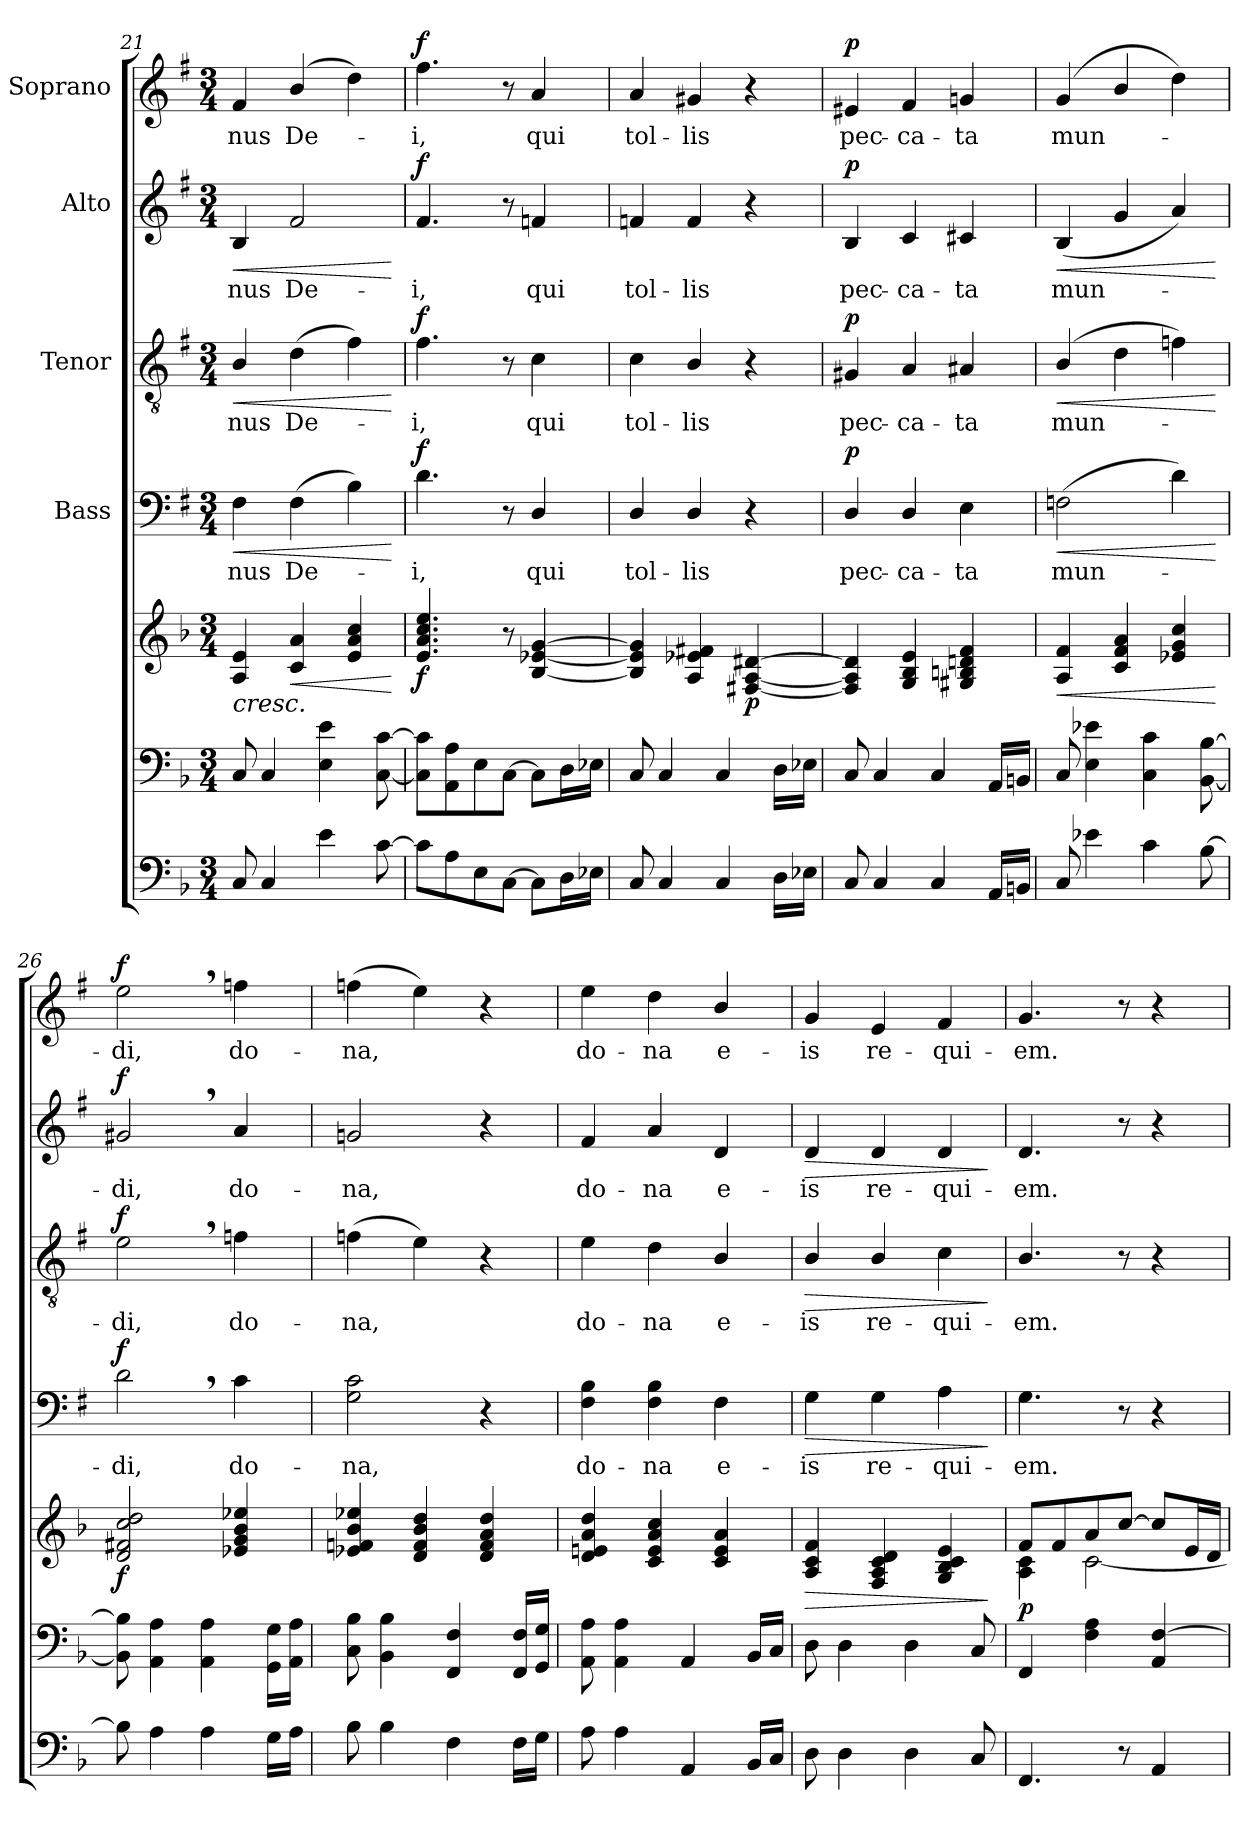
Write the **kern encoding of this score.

**kern	**kern	**kern	**dynam	**kern	**text	**dynam	**kern	**text	**dynam	**kern	**text	**dynam	**kern	**text	**dynam
*part6	*part5	*part5	*part5	*part4	*part4	*part4	*part3	*part3	*part3	*part2	*part2	*part2	*part1	*part1	*part1
*staff7	*staff6	*staff5	*staff5/6	*staff4	*staff4	*staff4	*staff3	*staff3	*staff3	*staff2	*staff2	*staff2	*staff1	*staff1	*staff1
*	*	*	*	*I"Bass	*	*	*I"Tenor	*	*	*I"Alto	*	*	*I"Soprano	*	*
*clefF4	*clefF4	*clefG2	*	*clefF4	*	*	*clefGv2	*	*	*clefG2	*	*	*clefG2	*	*
*	*	*	*	*ITrd1c2	*	*	*ITrd1c2	*	*	*ITrd1c2	*	*	*ITrd1c2	*	*
*k[b-]	*k[b-]	*k[b-]	*	*k[b-]	*	*	*k[b-]	*	*	*k[b-]	*	*	*k[b-]	*	*
*F:	*F:	*F:	*	*F:	*	*	*F:	*	*	*F:	*	*	*F:	*	*
*M3/4	*M3/4	*M3/4	*	*M3/4	*	*	*M3/4	*	*	*M3/4	*	*	*M3/4	*	*
=21	=21	=21	=21	=21	=21	=21	=21	=21	=21	=21	=21	=21	=21	=21	=21
!	!	!	!LO:HP:b	!	!	!LO:HP:b	!	!	!LO:HP:b	!	!	!LO:HP:b	!	!	!
8C/	8C/	4A/ 4e/	<	4E\	-nus	<	4A/	-nus	<	4A/	-nus	<	4e/	-nus	.
4C/	4C/	.	.	.	.	.	.	.	.	.	.	.	.	.	.
!	!	!	!LO:HP:b	!	!	!	!	!	!	!	!	!	!	!	!
.	.	4c/ 4a/	<	(4E\	De-	.	(4c\	De-	.	2e/	De-	.	(4a/	De-	.
4e\	4E\ 4e\	.	.	.	.	.	.	.	.	.	.	.	.	.	.
.	.	4e/ 4a/ 4cc/	.	4A\)	.	.	4e\)	.	.	.	.	.	4cc\)	.	.
[8c\	[8C\ [8c\	.	.	.	.	.	.	.	.	.	.	.	.	.	.
.	.	.	[ [	.	.	[	.	.	[	.	.	[	.	.	.
!!LO:LB:g=z
=22	=22	=22	=22	=22	=22	=22	=22	=22	=22	=22	=22	=22	=22	=22	=22
!	!	!	!LO:DY:b	!	!	!LO:DY:b	!	!	!LO:DY:b	!	!	!LO:DY:b	!	!	!LO:DY:b
8c\L]	8C\] 8c\]L	4.e/ 4.a/ 4.cc/ 4.ee/	f	4.c\	-i,	f	4.e\	-i,	f	4.e/	-i,	f	4.ee\	-i,	f
8A\	8AA\ 8A\	.	.	.	.	.	.	.	.	.	.	.	.	.	.
8E\	8E\	.	.	.	.	.	.	.	.	.	.	.	.	.	.
[8C\J	[8C\J	8r	.	8r	.	.	8r	.	.	8r	.	.	8r	.	.
8C\L]	8C\L]	[4B-/ [4e-X/ [4g/	.	4C/	qui	.	4B-\	qui	.	4e-X/	qui	.	4g/	qui	.
16D\L	16D\L	.	.	.	.	.	.	.	.	.	.	.	.	.	.
16E-X\JJ	16E-X\JJ	.	.	.	.	.	.	.	.	.	.	.	.	.	.
=23	=23	=23	=23	=23	=23	=23	=23	=23	=23	=23	=23	=23	=23	=23	=23
8C/	8C/	4B-/] 4e-/] 4g/]	.	4C/	tol-	.	4B-\	tol-	.	4e-X/	tol-	.	4g/	tol-	.
4C/	4C/	.	.	.	.	.	.	.	.	.	.	.	.	.	.
.	.	4A/ 4e-X/ 4f#X/	.	4C/	-lis	.	4A/	-lis	.	4e-/	-lis	.	4f#X/	-lis	.
4C/	4C/	.	.	.	.	.	.	.	.	.	.	.	.	.	.
!	!	!	!LO:DY:b	!	!	!	!	!	!	!	!	!	!	!	!
.	.	[4F#X/ [4A/ [4d#X/	p	4r	.	.	4r	.	.	4r	.	.	4r	.	.
16D\LL	16D\LL	.	.	.	.	.	.	.	.	.	.	.	.	.	.
16E-X\JJ	16E-X\JJ	.	.	.	.	.	.	.	.	.	.	.	.	.	.
=24	=24	=24	=24	=24	=24	=24	=24	=24	=24	=24	=24	=24	=24	=24	=24
!	!	!	!	!	!	!LO:DY:b	!	!	!LO:DY:b	!	!	!LO:DY:b	!	!	!LO:DY:b
8C/	8C/	4F#/] 4A/] 4d#/]	.	4C/	pec-	p	4F#X/	pec-	p	4A/	pec-	p	4d#X/	pec-	p
4C/	4C/	.	.	.	.	.	.	.	.	.	.	.	.	.	.
.	.	4G/ 4B-/ 4e/	.	4C/	-ca-	.	4G/	-ca-	.	4B-/	-ca-	.	4e/	-ca-	.
4C/	4C/	.	.	.	.	.	.	.	.	.	.	.	.	.	.
.	.	4G#X/ 4Bn/ 4dn/ 4f/	.	4D\	-ta	.	4G#X/	-ta	.	4Bn/	-ta	.	4fn/	-ta	.
16AA/LL	16AA/LL	.	.	.	.	.	.	.	.	.	.	.	.	.	.
16BBn/JJ	16BBn/JJ	.	.	.	.	.	.	.	.	.	.	.	.	.	.
=25	=25	=25	=25	=25	=25	=25	=25	=25	=25	=25	=25	=25	=25	=25	=25
!	!	!	!LO:HP:b	!	!	!LO:HP:b	!	!	!LO:HP:b	!	!	!LO:HP:b	!	!	!
8C/	8C/	4A/ 4f/	<	(2E-X\	mun-	<	(4A/	mun-	<	(4A/	mun-	<	(4f/	mun-	.
4e-X\	4E\ 4e-X\	.	.	.	.	.	.	.	.	.	.	.	.	.	.
.	.	4c/ 4f/ 4a/	.	.	.	.	4c\	.	.	4f/	.	.	4a/	.	.
4c\	4C\ 4c\	.	.	.	.	.	.	.	.	.	.	.	.	.	.
.	.	4e-X/ 4g/ 4cc/	.	4c\)	.	.	4e-X\)	.	.	4g/)	.	.	4cc\)	.	.
[8B-\	[8BB-\ [8B-\	.	.	.	.	.	.	.	.	.	.	.	.	.	.
.	.	.	[	.	.	[	.	.	[	.	.	[	.	.	.
=26	=26	=26	=26	=26	=26	=26	=26	=26	=26	=26	=26	=26	=26	=26	=26
!	!	!	!LO:DY:b	!	!	!LO:DY:b	!	!	!LO:DY:b	!	!	!LO:DY:b	!	!	!LO:DY:b
8B-\]	8BB-\] 8B-\]	2d/ 2f#X/ 2cc/ 2dd/	f	2c,>\	-di,	f	2d,>\	-di,	f	2f#X,>/	-di,	f	2dd,>\	-di,	f
4A\	4AA\ 4A\	.	.	.	.	.	.	.	.	.	.	.	.	.	.
4A\	4AA\ 4A\	.	.	.	.	.	.	.	.	.	.	.	.	.	.
.	.	4e-X/ 4g/ 4b-/ 4ee-X/	.	4B-\	do-	.	4e-X\	do-	.	4g/	do-	.	4ee-X\	do-	.
16G\LL	16GG\ 16G\LL	.	.	.	.	.	.	.	.	.	.	.	.	.	.
16A\JJ	16AA\ 16A\JJ	.	.	.	.	.	.	.	.	.	.	.	.	.	.
=27	=27	=27	=27	=27	=27	=27	=27	=27	=27	=27	=27	=27	=27	=27	=27
8B-\	8C\ 8B-\	4e-X/ 4fn/ 4b-/ 4ee-X/	.	2F\ 2B-\	-na,	.	(4e-X\	-na,	.	2fn/	-na,	.	(4ee-X\	-na,	.
4B-\	4BB-\ 4B-\	.	.	.	.	.	.	.	.	.	.	.	.	.	.
.	.	4d/ 4f/ 4b-/ 4dd/	.	.	.	.	4d\)	.	.	.	.	.	4dd\)	.	.
4F\	4FF/ 4F/	.	.	.	.	.	.	.	.	.	.	.	.	.	.
.	.	4d/ 4f/ 4a/ 4dd/	.	4r	.	.	4r	.	.	4r	.	.	4r	.	.
16F\LL	16FF/ 16F/LL	.	.	.	.	.	.	.	.	.	.	.	.	.	.
16G\JJ	16GG/ 16G/JJ	.	.	.	.	.	.	.	.	.	.	.	.	.	.
=28	=28	=28	=28	=28	=28	=28	=28	=28	=28	=28	=28	=28	=28	=28	=28
8A\	8AA\ 8A\	4d/ 4en/ 4a/ 4dd/	.	4E\ 4A\	do-	.	4d\	do-	.	4e/	do-	.	4dd\	do-	.
4A\	4AA\ 4A\	.	.	.	.	.	.	.	.	.	.	.	.	.	.
.	.	4c/ 4e/ 4a/ 4cc/	.	4E\ 4A\	-na	.	4c\	-na	.	4g/	-na	.	4cc\	-na	.
4AA/	4AA/	.	.	.	.	.	.	.	.	.	.	.	.	.	.
.	.	4c/ 4e/ 4a/	.	4E\	e-	.	4A/	e-	.	4c/	e-	.	4a/	e-	.
16BB-/LL	16BB-/LL	.	.	.	.	.	.	.	.	.	.	.	.	.	.
16C/JJ	16C/JJ	.	.	.	.	.	.	.	.	.	.	.	.	.	.
=29	=29	=29	=29	=29	=29	=29	=29	=29	=29	=29	=29	=29	=29	=29	=29
!	!	!	!LO:HP:b	!	!	!LO:HP:b	!	!	!LO:HP:b	!	!	!LO:HP:b	!	!	!
8D\	8D\	4A/ 4c/ 4f/	>	4F\	-is	>	4A/	-is	>	4c/	-is	>	4f/	-is	.
4D\	4D\	.	.	.	.	.	.	.	.	.	.	.	.	.	.
.	.	4F/ 4A/ 4c/ 4d/	.	4F\	re-	.	4A/	re-	.	4c/	re-	.	4d/	re-	.
4D\	4D\	.	.	.	.	.	.	.	.	.	.	.	.	.	.
.	.	4G/ 4B-/ 4c/ 4e/	.	4G\	-qui-	.	4B-\	-qui-	.	4c/	-qui-	.	4e/	-qui-	.
8C/	8C/	.	.	.	.	.	.	.	.	.	.	.	.	.	.
.	.	.	]	.	.	]	.	.	]	.	.	]	.	.	.
!!LO:PB:g=z
=30	=30	=30	=30	=30	=30	=30	=30	=30	=30	=30	=30	=30	=30	=30	=30
*	*	*^	*	*	*	*	*	*	*	*	*	*	*	*	*
!	!	!	!	!LO:DY:b	!	!	!	!	!	!	!	!	!	!	!	!
4.FF/	4FF/	8f/L	4A\ 4c\	p	4.F\	-em.	.	4.A/	-em.	.	4.c/	-em.	.	4.f/	-em.	.
.	.	8f/	.	.	.	.	.	.	.	.	.	.	.	.	.	.
.	4F\ 4A\	8a/	[<2c\	.	.	.	.	.	.	.	.	.	.	.	.	.
8r	.	[>8cc/J	.	.	8r	.	.	8r	.	.	8r	.	.	8r	.	.
4AA/	4AA/ [4F/	8cc/L]	.	.	4r	.	.	4r	.	.	4r	.	.	4r	.	.
.	.	16e/L	.	.	.	.	.	.	.	.	.	.	.	.	.	.
.	.	16d/JJ	.	.	.	.	.	.	.	.	.	.	.	.	.	.
*	*	*v	*v	*	*	*	*	*	*	*	*	*	*	*	*	*
=	=	=	=	=	=	=	=	=	=	=	=	=	=	=	=
*-	*-	*-	*-	*-	*-	*-	*-	*-	*-	*-	*-	*-	*-	*-	*-
